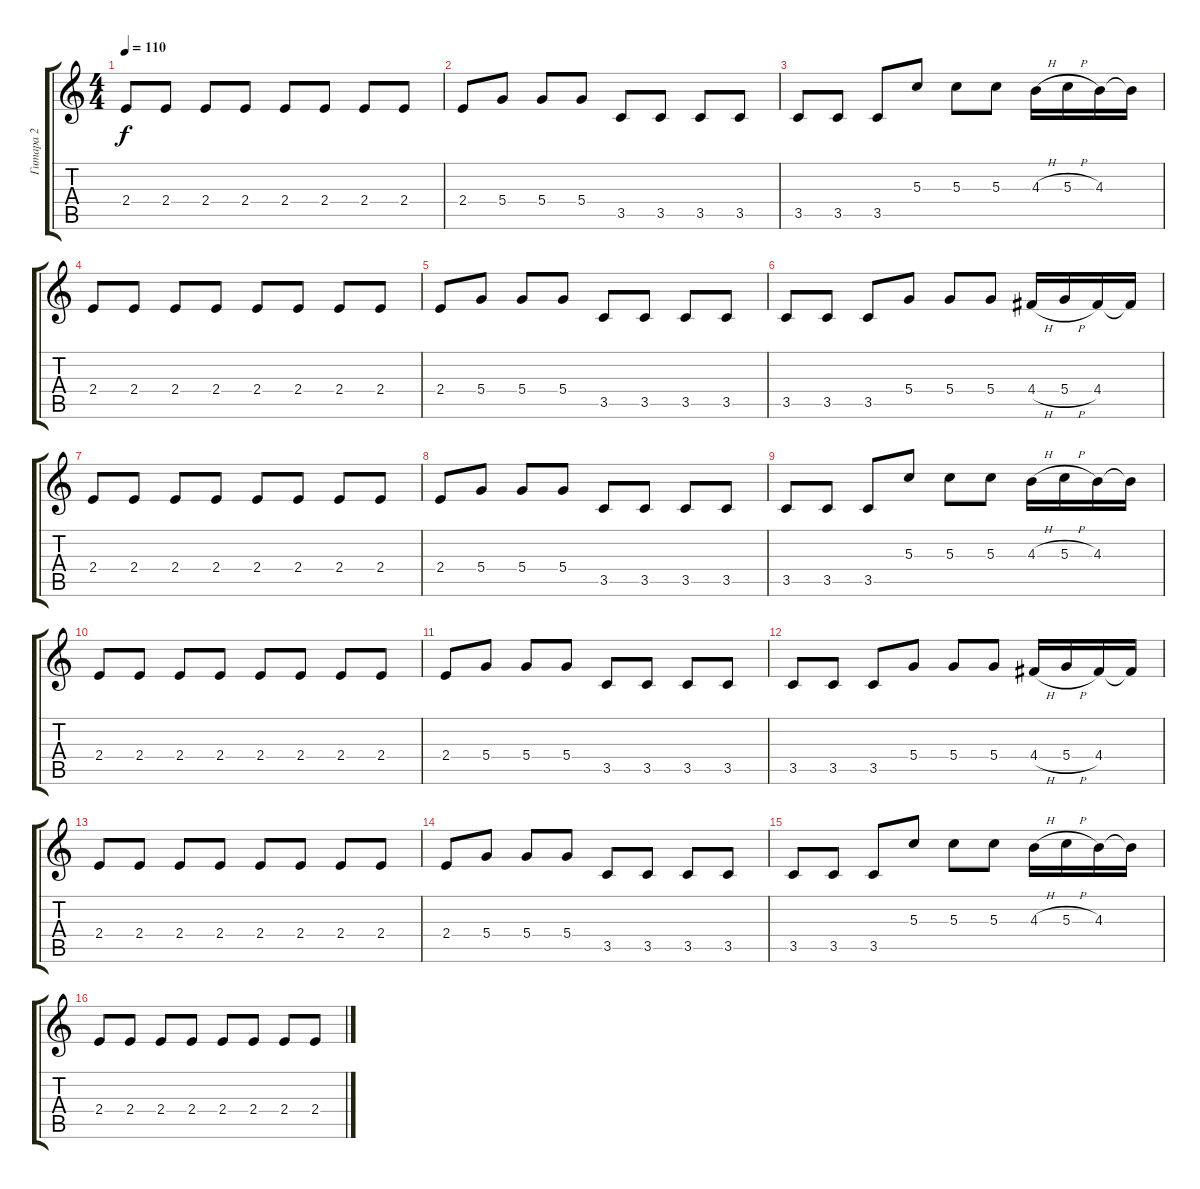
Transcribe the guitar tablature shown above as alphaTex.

\track ("Гитара 2" "Гитара 2") {instrument electricguitarmuted}
\staff {score tabs}
\tuning (E4 B3 G3 D3 A2 E2) {hide}
\ts (4 4)
\tempo 110
\clef g2
\ks c
2.4.8{dy f} 2.4.8 2.4.8 2.4.8 2.4.8 2.4.8 2.4.8 2.4.8 |
2.4.8 5.4.8 5.4.8 5.4.8 3.5.8 3.5.8 3.5.8 3.5.8 |
3.5.8 3.5.8 3.5.8 5.3.8 5.3.8 5.3.8 4.3{h}.16 5.3{h}.16 4.3.16 4.3{t}.16 |
2.4.8 2.4.8 2.4.8 2.4.8 2.4.8 2.4.8 2.4.8 2.4.8 |
2.4.8 5.4.8 5.4.8 5.4.8 3.5.8 3.5.8 3.5.8 3.5.8 |
3.5.8 3.5.8 3.5.8 5.4.8 5.4.8 5.4.8 4.4{h}.16 5.4{h}.16 4.4.16 4.4{t}.16 |
2.4.8 2.4.8 2.4.8 2.4.8 2.4.8 2.4.8 2.4.8 2.4.8 |
2.4.8 5.4.8 5.4.8 5.4.8 3.5.8 3.5.8 3.5.8 3.5.8 |
3.5.8 3.5.8 3.5.8 5.3.8 5.3.8 5.3.8 4.3{h}.16 5.3{h}.16 4.3.16 4.3{t}.16 |
2.4.8 2.4.8 2.4.8 2.4.8 2.4.8 2.4.8 2.4.8 2.4.8 |
2.4.8 5.4.8 5.4.8 5.4.8 3.5.8 3.5.8 3.5.8 3.5.8 |
3.5.8 3.5.8 3.5.8 5.4.8 5.4.8 5.4.8 4.4{h}.16 5.4{h}.16 4.4.16 4.4{t}.16 |
2.4.8 2.4.8 2.4.8 2.4.8 2.4.8 2.4.8 2.4.8 2.4.8 |
2.4.8 5.4.8 5.4.8 5.4.8 3.5.8 3.5.8 3.5.8 3.5.8 |
3.5.8 3.5.8 3.5.8 5.3.8 5.3.8 5.3.8 4.3{h}.16 5.3{h}.16 4.3.16 4.3{t}.16 |
2.4.8 2.4.8 2.4.8 2.4.8 2.4.8 2.4.8 2.4.8 2.4.8
